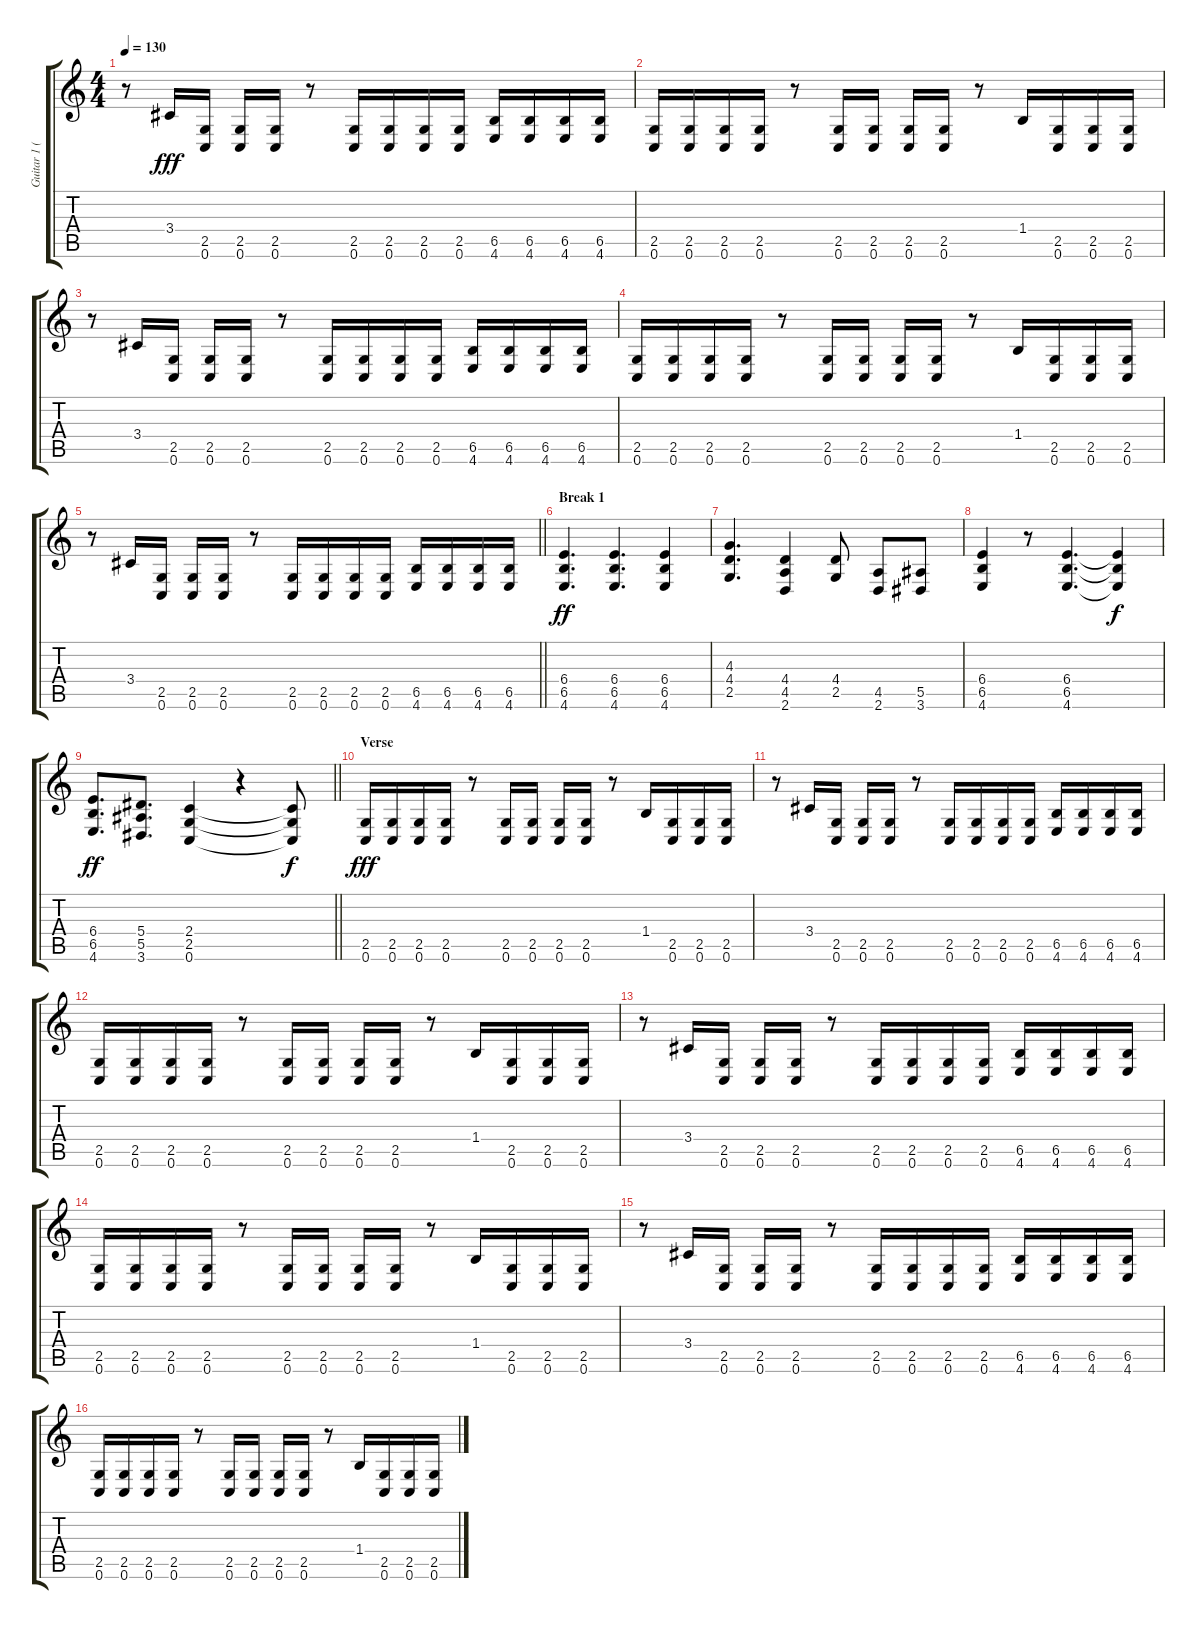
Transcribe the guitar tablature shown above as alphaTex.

\track ("Guitar 1 (Steph)" "Guitar 1 (") {instrument overdrivenguitar}
\staff {score tabs}
\tuning (C4 G3 Eb3 Bb2 F2 C2) {hide}
\ts (4 4)
\tempo 130
\clef g2
\ks c
r.8{dy fff} 3.4.16 (2.5 0.6).16 (2.5 0.6).16 (2.5 0.6).16 r.8 (2.5 0.6).16 (2.5 0.6).16 (2.5 0.6).16 (2.5 0.6).16 (6.5 4.6).16 (6.5 4.6).16 (6.5 4.6).16 (6.5 4.6).16 |
(2.5 0.6).16 (2.5 0.6).16 (2.5 0.6).16 (2.5 0.6).16 r.8 (2.5 0.6).16 (2.5 0.6).16 (2.5 0.6).16 (2.5 0.6).16 r.8 1.4.16 (2.5 0.6).16 (2.5 0.6).16 (2.5 0.6).16 |
r.8 3.4.16 (2.5 0.6).16 (2.5 0.6).16 (2.5 0.6).16 r.8 (2.5 0.6).16 (2.5 0.6).16 (2.5 0.6).16 (2.5 0.6).16 (6.5 4.6).16 (6.5 4.6).16 (6.5 4.6).16 (6.5 4.6).16 |
(2.5 0.6).16 (2.5 0.6).16 (2.5 0.6).16 (2.5 0.6).16 r.8 (2.5 0.6).16 (2.5 0.6).16 (2.5 0.6).16 (2.5 0.6).16 r.8 1.4.16 (2.5 0.6).16 (2.5 0.6).16 (2.5 0.6).16 |
\barLineRight lightlight
r.8 3.4.16 (2.5 0.6).16 (2.5 0.6).16 (2.5 0.6).16 r.8 (2.5 0.6).16 (2.5 0.6).16 (2.5 0.6).16 (2.5 0.6).16 (6.5 4.6).16 (6.5 4.6).16 (6.5 4.6).16 (6.5 4.6).16 |
\section ("" "Break 1")
(6.4 6.5 4.6).4{d dy ff} (6.4 6.5 4.6).4{d} (6.4 6.5 4.6).4 |
(4.3 4.4 2.5).4{d} (4.4 4.5 2.6).4 (4.4 2.5).8 (4.5 2.6).8 (5.5 3.6).8 |
(6.4 6.5 4.6).4 r.8 (6.4 6.5 4.6).4{d} (6.4{t} 6.5{t} 4.6{t}).4{dy f} |
\barLineRight lightlight
(6.4 6.5 4.6).8{d dy ff} (5.4 5.5 3.6).8{d} (2.4 2.5 0.6).4 r.4 (2.4{t} 2.5{t} 0.6{t}).8{dy f} |
\section ("" "Verse")
(2.5 0.6).16{dy fff} (2.5 0.6).16 (2.5 0.6).16 (2.5 0.6).16 r.8 (2.5 0.6).16 (2.5 0.6).16 (2.5 0.6).16 (2.5 0.6).16 r.8 1.4.16 (2.5 0.6).16 (2.5 0.6).16 (2.5 0.6).16 |
r.8 3.4.16 (2.5 0.6).16 (2.5 0.6).16 (2.5 0.6).16 r.8 (2.5 0.6).16 (2.5 0.6).16 (2.5 0.6).16 (2.5 0.6).16 (6.5 4.6).16 (6.5 4.6).16 (6.5 4.6).16 (6.5 4.6).16 |
(2.5 0.6).16 (2.5 0.6).16 (2.5 0.6).16 (2.5 0.6).16 r.8 (2.5 0.6).16 (2.5 0.6).16 (2.5 0.6).16 (2.5 0.6).16 r.8 1.4.16 (2.5 0.6).16 (2.5 0.6).16 (2.5 0.6).16 |
r.8 3.4.16 (2.5 0.6).16 (2.5 0.6).16 (2.5 0.6).16 r.8 (2.5 0.6).16 (2.5 0.6).16 (2.5 0.6).16 (2.5 0.6).16 (6.5 4.6).16 (6.5 4.6).16 (6.5 4.6).16 (6.5 4.6).16 |
(2.5 0.6).16 (2.5 0.6).16 (2.5 0.6).16 (2.5 0.6).16 r.8 (2.5 0.6).16 (2.5 0.6).16 (2.5 0.6).16 (2.5 0.6).16 r.8 1.4.16 (2.5 0.6).16 (2.5 0.6).16 (2.5 0.6).16 |
r.8 3.4.16 (2.5 0.6).16 (2.5 0.6).16 (2.5 0.6).16 r.8 (2.5 0.6).16 (2.5 0.6).16 (2.5 0.6).16 (2.5 0.6).16 (6.5 4.6).16 (6.5 4.6).16 (6.5 4.6).16 (6.5 4.6).16 |
(2.5 0.6).16 (2.5 0.6).16 (2.5 0.6).16 (2.5 0.6).16 r.8 (2.5 0.6).16 (2.5 0.6).16 (2.5 0.6).16 (2.5 0.6).16 r.8 1.4.16 (2.5 0.6).16 (2.5 0.6).16 (2.5 0.6).16
